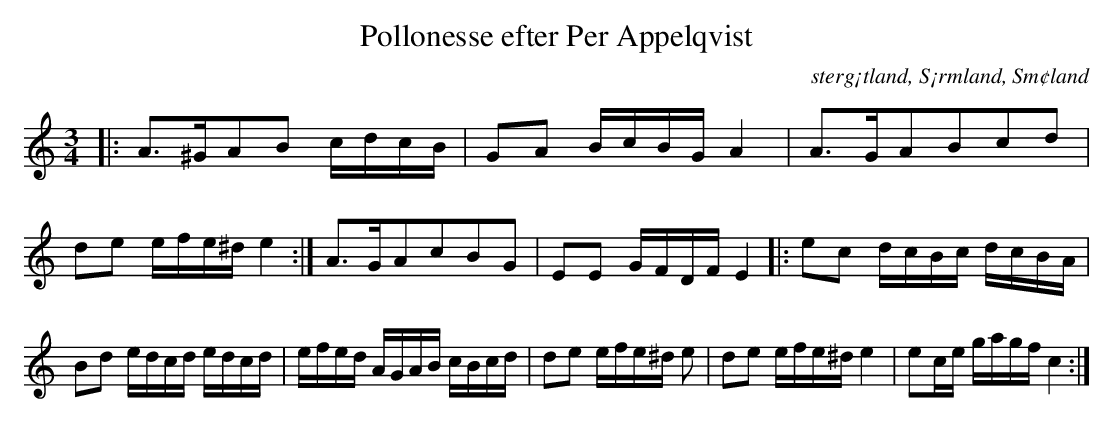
X:1
T:Pollonesse efter Per Appelqvist
O: sterg¡tland, S¡rmland, Sm¢land
M:3/4
L:1/8
K:C
|: A>^GAB c/2d/2c/2B/2| GA B/2c/2B/2G/2 A2 | A>GABcd | de e/2f/2e/2^d/2 e2 :| A>GAcBG | EE G/2F/2D/2F/2 E2  |: ec d/2c/2B/2c/2 d/2c/2B/2A/2 | Bd e/2d/2c/2d/2 e/2d/2c/2d/2 |e/2f/2e/2d/2 A/2G/2A/2B/2 c/2B/2c/2d/2 | de e/2f/2e/2^d/2 e |de e/2f/2e/2^d/2 e2 | ec/2e/2 g/2/a/2g/2f/2 c2 :|
